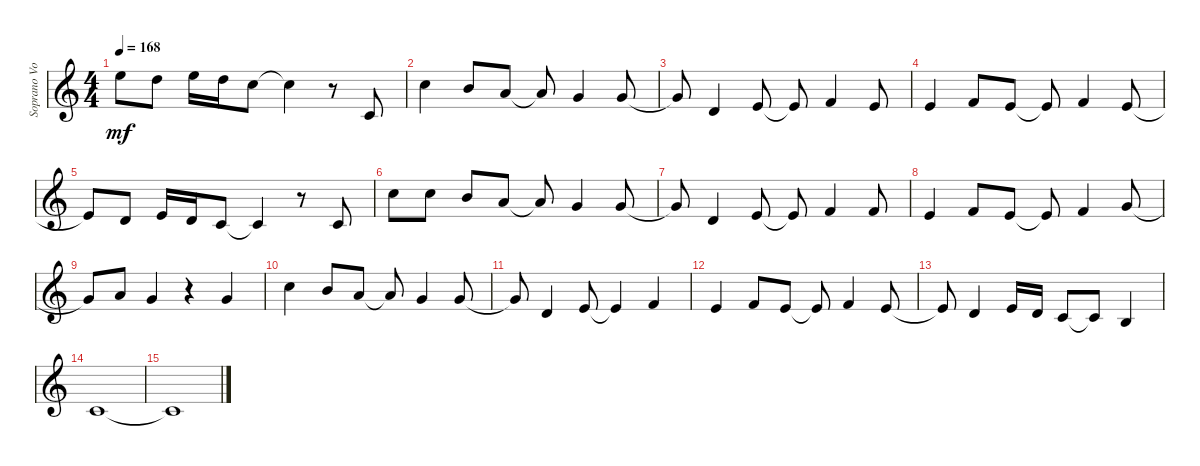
\track ("Soprano Voice" "Soprano Vo") {instrument voiceoohs}
\staff {score}
\tuning (E4 B3 G3 D3 A2 E2 B1) {hide}
\ts (4 4)
\tempo 168
\clef g2
\ks c
12.1{t}.8{dy mf} 10.1.8 12.1.16 10.1.16 8.1.8 8.1{t}.4 r.8 1.2.8 |
8.1.4 7.1.8 5.1.8 5.1{t}.8 3.1.4 3.1.8 |
3.1{t}.8 3.2.4 0.1.8 0.1{t}.8 1.1.4 0.1.8 |
0.1.4 1.1.8 0.1.8 0.1{t}.8 1.1.4 0.1.8 |
0.1{t}.8 3.2.8 0.1.16 3.2.16 1.2.8 1.2{t}.4 r.8 1.2.8 |
8.1.8 8.1.8 7.1.8 5.1.8 5.1{t}.8 3.1.4 3.1.8 |
3.1{t}.8 3.2.4 0.1.8 0.1{t}.8 1.1.4 1.1.8 |
0.1.4 1.1.8 0.1.8 0.1{t}.8 1.1.4 3.1.8 |
3.1{t}.8 5.1.8 3.1.4 r.4 3.1.4 |
8.1.4 7.1.8 5.1.8 5.1{t}.8 3.1.4 3.1.8 |
3.1{t}.8 3.2.4 0.1.8 0.1{t}.4 1.1.4 |
0.1.4 1.1.8 0.1.8 0.1{t}.8 1.1.4 0.1.8 |
0.1{t}.8 3.2.4 0.1.16 3.2.16 1.2.8 1.2{t}.8 0.2.4 |
1.2.1 |
1.2{t}.1
